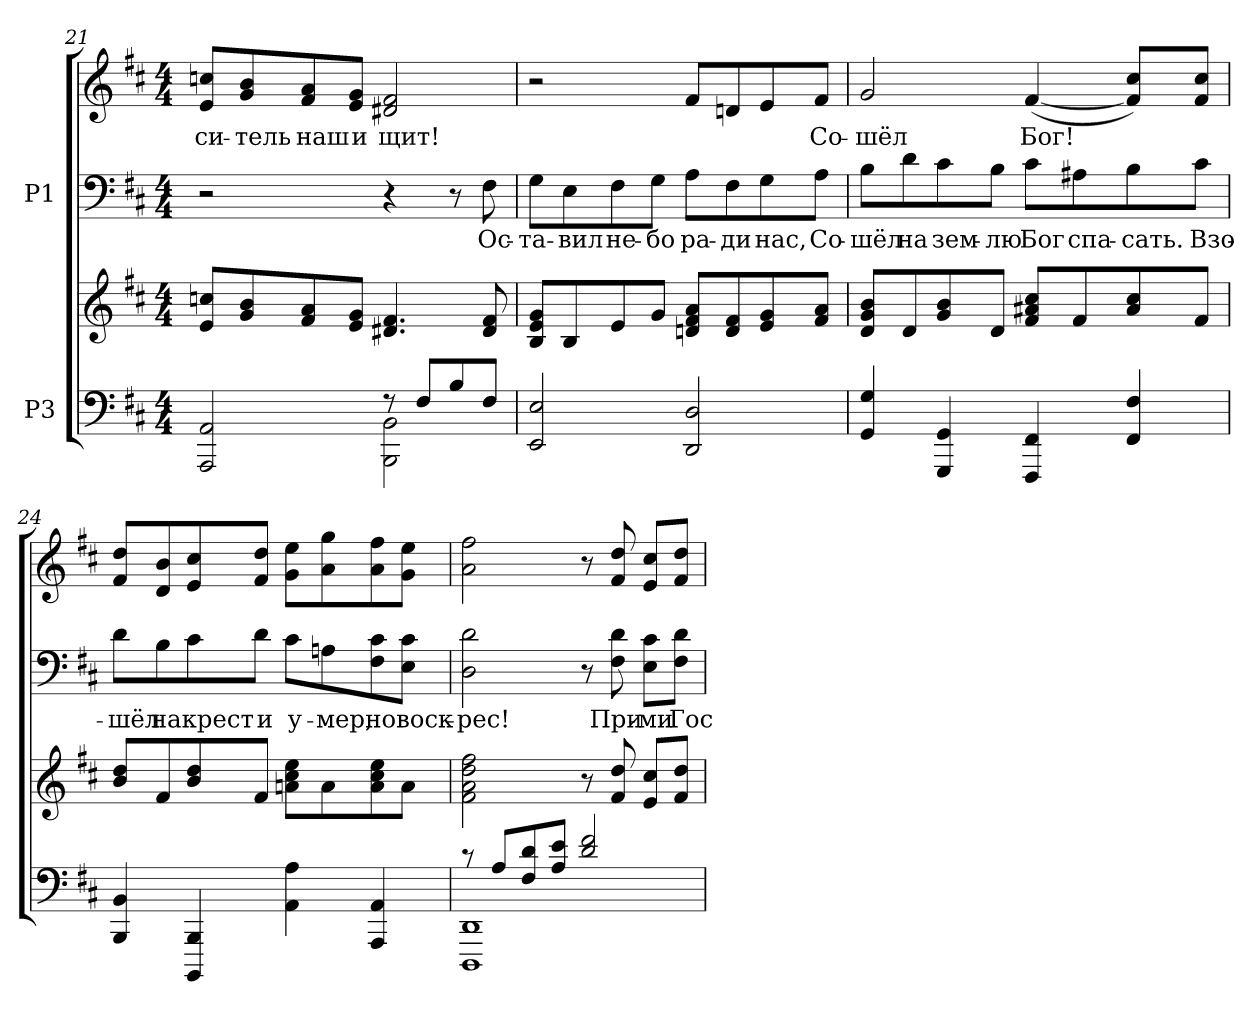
**kern	**kern	**kern	**text	**kern	**text
*part2	*part2	*part1	*part1	*part1	*part1
*staff4	*staff3	*staff2	*staff2	*staff1	*staff1
*I"P3	*	*I"P1	*	*	*
*clefF4	*clefG2	*clefF4	*	*clefG2	*
*k[f#c#]	*k[f#c#]	*k[f#c#]	*	*k[f#c#]	*
*D:	*D:	*D:	*	*D:	*
*M4/4	*M4/4	*M4/4	*	*M4/4	*
=21	=21	=21	=21	=21	=21
*^	*	*	*	*	*
!	!	!	!	!	!	!LO:LY:b:color=#000000
2AAAi/ 2AAi	2ryy	8ei/ 8ccniL	2r	.	8ei/ 8ccniL	-си-
!	!	!	!	!	!	!LO:LY:b:color=#000000
.	.	8gi/ 8bi	.	.	8gi/ 8bi	-тель
!	!	!	!	!	!	!LO:LY:b:color=#000000
.	.	8f#i/ 8ai	.	.	8f#i/ 8ai	наш
!	!	!	!	!	!	!LO:LY:b:color=#000000
.	.	8ei/ 8giJ	.	.	8ei/ 8giJ	и
!	!	!	!	!	!	!LO:LY:b:color=#000000
8r	2BBBi\ 2BBi	4.d#Xi/ 4.f#i	4r	.	2d#Xi/ 2f#i	щит!
8F#i/L	.	.	.	.	.	.
8Bi/	.	.	8r	.	.	.
!	!	!	!	!LO:LY:a:color=#000000	!	!
8F#i/J	.	8d#i/ 8f#i	8F#i\	Ос-	.	.
*v	*v	*	*	*	*	*
!!LO:PB:g=z
=22	=22	=22	=22	=22	=22
!	!	!	!LO:LY:a:color=#000000	!	!
2EEi/ 2Ei	8Bi/ 8ei 8giL	8Gi\L	-та-	2r	.
!	!	!	!LO:LY:a:color=#000000	!	!
.	8Bi/	8Ei\	-вил	.	.
!	!	!	!LO:LY:a:color=#000000	!	!
.	8ei/	8F#i\	не-	.	.
!	!	!	!LO:LY:a:color=#000000	!	!
.	8gi/J	8Gi\J	-бо	.	.
!	!	!	!LO:LY:a:color=#000000	!	!
2DDi/ 2Di	8dni/ 8f#i 8aiL	8Ai\L	ра-	8f#i/L	.
!	!	!	!LO:LY:a:color=#000000	!	!
.	8di/ 8f#i	8F#i\	-ди	8dni/	.
!	!	!	!LO:LY:a:color=#000000	!	!
.	8ei/ 8gi	8Gi\	нас,	8ei/	.
!	!	!	!LO:LY:a:color=#000000	!	!
!	!	!	!	!	!LO:LY:b:color=#000000
.	8f#i/ 8aiJ	8Ai\J	Со-	8f#i/J	Со-
=23	=23	=23	=23	=23	=23
!	!	!	!LO:LY:a:color=#000000	!	!
!	!	!	!	!	!LO:LY:b:color=#000000
4GGi/ 4Gi	8di/ 8gi 8biL	8Bi\L	-шёл	2gi/	-шёл
!	!	!	!LO:LY:a:color=#000000	!	!
.	8di/	8di\	на	.	.
!	!	!	!LO:LY:a:color=#000000	!	!
4GGGi/ 4GGi	8gi/ 8bi	8c#i\	зем-	.	.
!	!	!	!LO:LY:a:color=#000000	!	!
.	8di/J	8Bi\J	-лю	.	.
!	!	!	!LO:LY:a:color=#000000	!	!
!	!	!	!	!	!LO:LY:b:color=#000000
4FFF#i/ 4FF#i	8f#i/ 8a#Xi 8cc#iL	8c#i\L	Бог	([<4f#i/	Бог!
!	!	!	!LO:LY:a:color=#000000	!	!
.	8f#i/	8A#Xi\	спа-	.	.
!	!	!	!LO:LY:a:color=#000000	!	!
4FF#i/ 4F#i	8a#i/ 8cc#i	8Bi\	-сать.	8f#i/] 8cc#iL)	.
!	!	!	!LO:LY:a:color=#000000	!	!
.	8f#i/J	8c#i\J	Взо-	8f#i/ 8cc#iJ	.
=24	=24	=24	=24	=24	=24
!	!	!	!LO:LY:a:color=#000000	!	!
4BBBi/ 4BBi	8bi/ 8ddiL	8di\L	-шёл	8f#i/ 8ddiL	.
!	!	!	!LO:LY:a:color=#000000	!	!
.	8f#i/	8Bi\	на	8di/ 8bi	.
!	!	!	!LO:LY:a:color=#000000	!	!
4BBBBi/ 4BBBi	8bi/ 8ddi	8c#i\	крест	8ei/ 8cc#i	.
!	!	!	!LO:LY:a:color=#000000	!	!
.	8f#i/J	8di\J	и	8f#i/ 8ddiJ	.
!	!	!	!LO:LY:a:color=#000000	!	!
4AAi\ 4Ai	8ani\ 8cc#i 8eeiL	8c#i\L	у-	8gi\ 8eeiL	.
!	!	!	!LO:LY:a:color=#000000	!	!
.	8ai\	8Ani\	-мер,	8ai\ 8ggi	.
!	!	!	!LO:LY:a:color=#000000	!	!
4AAAi/ 4AAi	8ai\ 8cc#i 8eei	8F#i\ 8c#i	но	8ai\ 8ff#i	.
!	!	!	!LO:LY:a:color=#000000	!	!
.	8ai\J	8Ei\ 8c#iJ	воск-	8gi\ 8eeiJ	.
!!LO:LB:g=z
=25	=25	=25	=25	=25	=25
*^	*	*	*	*	*
!	!	!	!	!LO:LY:a:color=#000000	!	!
8r	1DDDi 1DDi	2f#i\ 2ai 2ddi 2ff#i	2Di\ 2di	-рес!	2ai\ 2ff#i	.
8Ai/L	.	.	.	.	.	.
8F#i/ 8di	.	.	.	.	.	.
8Ai/ 8eiJ	.	.	.	.	.	.
2di/ 2f#i	.	8r	8r	.	8r	.
!	!	!	!	!LO:LY:a:color=#000000	!	!
.	.	8f#i/ 8ddi	8F#i\ 8di	При-	8f#i/ 8ddi	.
!	!	!	!	!LO:LY:a:color=#000000	!	!
.	.	8ei/ 8cc#iL	8Ei\ 8c#iL	-ми	8ei/ 8cc#iL	.
!	!	!	!	!LO:LY:a:color=#000000	!	!
.	.	8f#i/ 8ddiJ	8F#i\ 8diJ	Гос-	8f#i/ 8ddiJ	.
*v	*v	*	*	*	*	*
=	=	=	=	=	=
*-	*-	*-	*-	*-	*-
